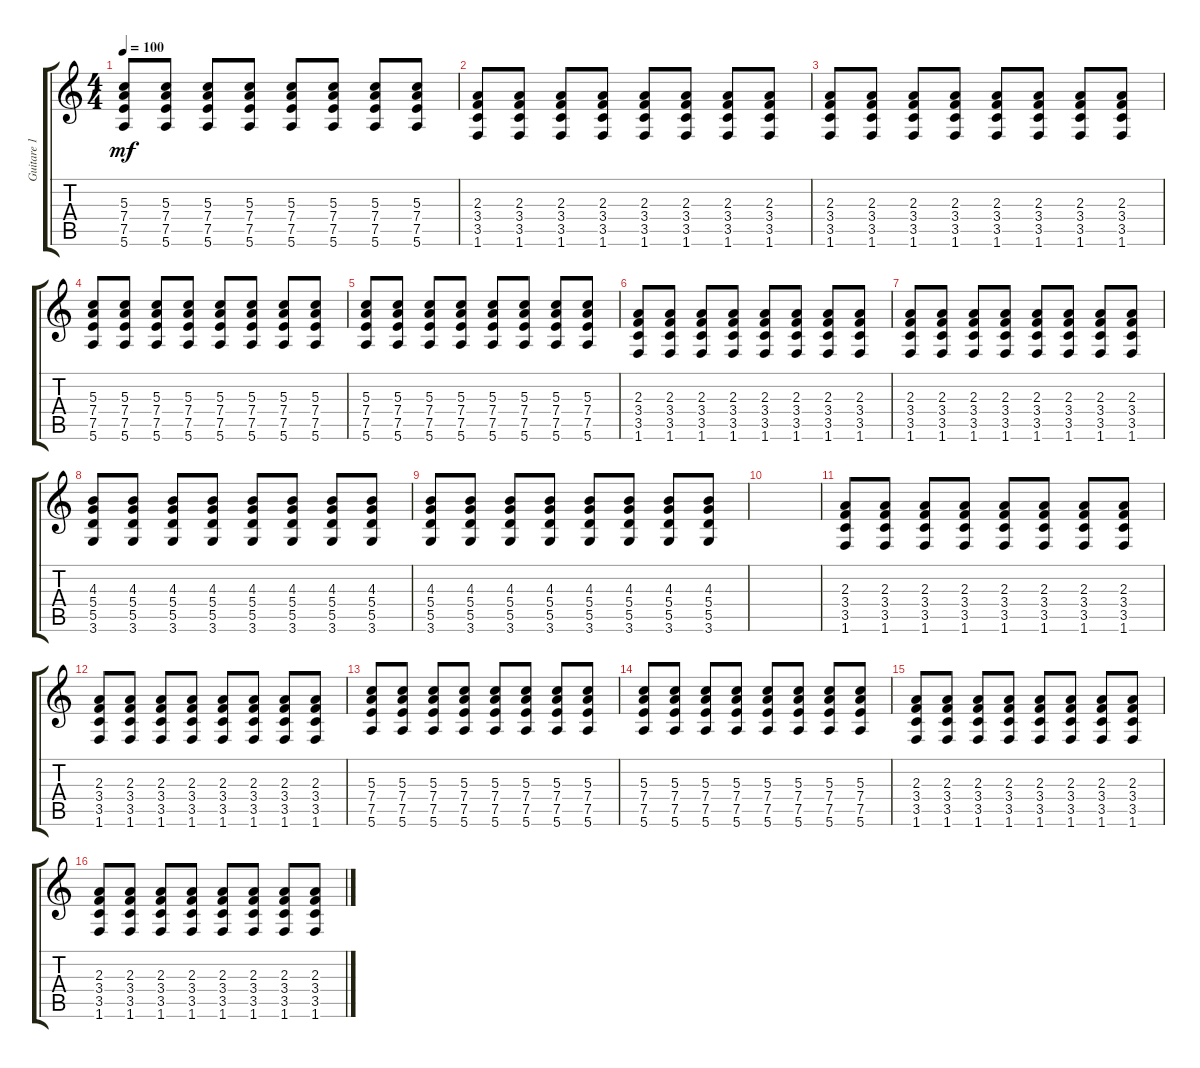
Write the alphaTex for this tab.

\track ("Guitare 1" "Guitare 1") {instrument overdrivenguitar}
\staff {score tabs}
\tuning (E4 B3 G3 D3 A2 E2) {hide}
\ts (4 4)
\tempo 100
\clef g2
\ks c
(5.3 7.4 7.5 5.6).8{dy mf} (5.3 7.4 7.5 5.6).8 (5.3 7.4 7.5 5.6).8 (5.3 7.4 7.5 5.6).8 (5.3 7.4 7.5 5.6).8 (5.3 7.4 7.5 5.6).8 (5.3 7.4 7.5 5.6).8 (5.3 7.4 7.5 5.6).8 |
(2.3 3.4 3.5 1.6).8 (2.3 3.4 3.5 1.6).8 (2.3 3.4 3.5 1.6).8 (2.3 3.4 3.5 1.6).8 (2.3 3.4 3.5 1.6).8 (2.3 3.4 3.5 1.6).8 (2.3 3.4 3.5 1.6).8 (2.3 3.4 3.5 1.6).8 |
(2.3 3.4 3.5 1.6).8 (2.3 3.4 3.5 1.6).8 (2.3 3.4 3.5 1.6).8 (2.3 3.4 3.5 1.6).8 (2.3 3.4 3.5 1.6).8 (2.3 3.4 3.5 1.6).8 (2.3 3.4 3.5 1.6).8 (2.3 3.4 3.5 1.6).8 |
(5.3 7.4 7.5 5.6).8 (5.3 7.4 7.5 5.6).8 (5.3 7.4 7.5 5.6).8 (5.3 7.4 7.5 5.6).8 (5.3 7.4 7.5 5.6).8 (5.3 7.4 7.5 5.6).8 (5.3 7.4 7.5 5.6).8 (5.3 7.4 7.5 5.6).8 |
(5.3 7.4 7.5 5.6).8 (5.3 7.4 7.5 5.6).8 (5.3 7.4 7.5 5.6).8 (5.3 7.4 7.5 5.6).8 (5.3 7.4 7.5 5.6).8 (5.3 7.4 7.5 5.6).8 (5.3 7.4 7.5 5.6).8 (5.3 7.4 7.5 5.6).8 |
(2.3 3.4 3.5 1.6).8 (2.3 3.4 3.5 1.6).8 (2.3 3.4 3.5 1.6).8 (2.3 3.4 3.5 1.6).8 (2.3 3.4 3.5 1.6).8 (2.3 3.4 3.5 1.6).8 (2.3 3.4 3.5 1.6).8 (2.3 3.4 3.5 1.6).8 |
(2.3 3.4 3.5 1.6).8 (2.3 3.4 3.5 1.6).8 (2.3 3.4 3.5 1.6).8 (2.3 3.4 3.5 1.6).8 (2.3 3.4 3.5 1.6).8 (2.3 3.4 3.5 1.6).8 (2.3 3.4 3.5 1.6).8 (2.3 3.4 3.5 1.6).8 |
(4.3 5.4 5.5 3.6).8 (4.3 5.4 5.5 3.6).8 (4.3 5.4 5.5 3.6).8 (4.3 5.4 5.5 3.6).8 (4.3 5.4 5.5 3.6).8 (4.3 5.4 5.5 3.6).8 (4.3 5.4 5.5 3.6).8 (4.3 5.4 5.5 3.6).8 |
(4.3 5.4 5.5 3.6).8 (4.3 5.4 5.5 3.6).8 (4.3 5.4 5.5 3.6).8 (4.3 5.4 5.5 3.6).8 (4.3 5.4 5.5 3.6).8 (4.3 5.4 5.5 3.6).8 (4.3 5.4 5.5 3.6).8 (4.3 5.4 5.5 3.6).8 |
|
(2.3 3.4 3.5 1.6).8 (2.3 3.4 3.5 1.6).8 (2.3 3.4 3.5 1.6).8 (2.3 3.4 3.5 1.6).8 (2.3 3.4 3.5 1.6).8 (2.3 3.4 3.5 1.6).8 (2.3 3.4 3.5 1.6).8 (2.3 3.4 3.5 1.6).8 |
(2.3 3.4 3.5 1.6).8 (2.3 3.4 3.5 1.6).8 (2.3 3.4 3.5 1.6).8 (2.3 3.4 3.5 1.6).8 (2.3 3.4 3.5 1.6).8 (2.3 3.4 3.5 1.6).8 (2.3 3.4 3.5 1.6).8 (2.3 3.4 3.5 1.6).8 |
(5.3 7.4 7.5 5.6).8 (5.3 7.4 7.5 5.6).8 (5.3 7.4 7.5 5.6).8 (5.3 7.4 7.5 5.6).8 (5.3 7.4 7.5 5.6).8 (5.3 7.4 7.5 5.6).8 (5.3 7.4 7.5 5.6).8 (5.3 7.4 7.5 5.6).8 |
(5.3 7.4 7.5 5.6).8 (5.3 7.4 7.5 5.6).8 (5.3 7.4 7.5 5.6).8 (5.3 7.4 7.5 5.6).8 (5.3 7.4 7.5 5.6).8 (5.3 7.4 7.5 5.6).8 (5.3 7.4 7.5 5.6).8 (5.3 7.4 7.5 5.6).8 |
(2.3 3.4 3.5 1.6).8{volume 11} (2.3 3.4 3.5 1.6).8 (2.3 3.4 3.5 1.6).8 (2.3 3.4 3.5 1.6).8 (2.3 3.4 3.5 1.6).8 (2.3 3.4 3.5 1.6).8 (2.3 3.4 3.5 1.6).8 (2.3 3.4 3.5 1.6).8 |
(2.3 3.4 3.5 1.6).8 (2.3 3.4 3.5 1.6).8 (2.3 3.4 3.5 1.6).8 (2.3 3.4 3.5 1.6).8 (2.3 3.4 3.5 1.6).8 (2.3 3.4 3.5 1.6).8 (2.3 3.4 3.5 1.6).8 (2.3 3.4 3.5 1.6).8
